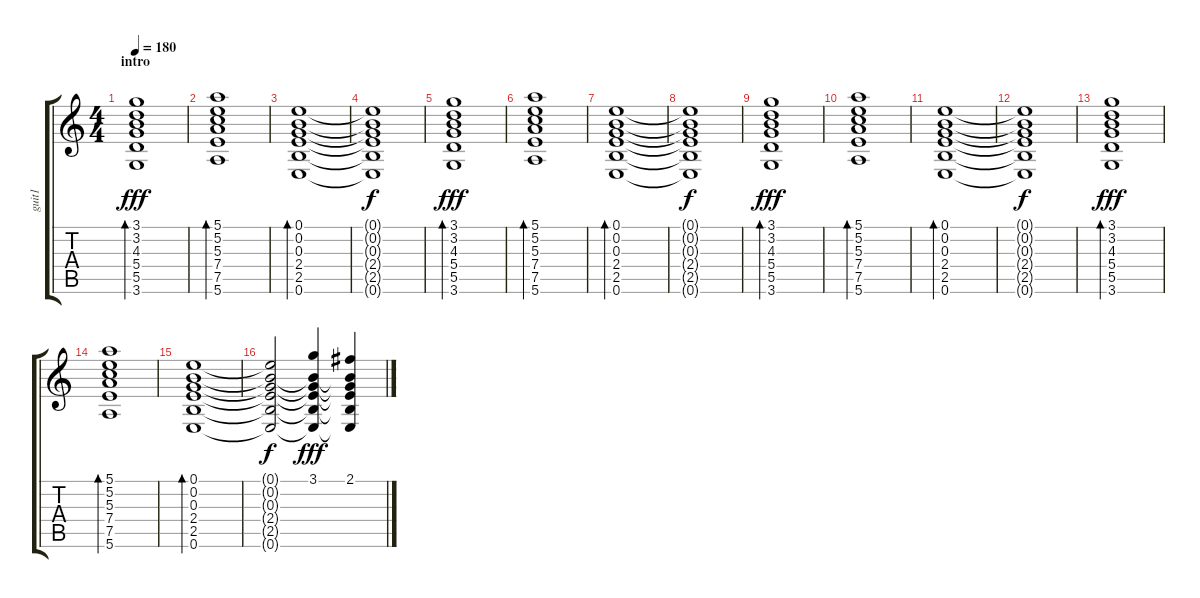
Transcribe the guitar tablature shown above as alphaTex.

\track ("guit1" "guit1") {instrument overdrivenguitar}
\staff {score tabs}
\tuning (E4 B3 G3 D3 A2 E2) {hide}
\ts (4 4)
\section ("" "intro")
\tempo 180
\clef g2
\ks c
(3.1 3.2 4.3 5.4 5.5 3.6).1{bd 240 dy fff instrument acousticguitarnylon} |
(5.1 5.2 5.3 7.4 7.5 5.6).1{bd 240} |
(0.1 0.2 0.3 2.4 2.5 0.6).1{bd 240} |
(0.1{t} 0.2{t} 0.3{t} 2.4{t} 2.5{t} 0.6{t}).1{dy f} |
(3.1 3.2 4.3 5.4 5.5 3.6).1{bd 240 dy fff} |
(5.1 5.2 5.3 7.4 7.5 5.6).1{bd 240} |
(0.1 0.2 0.3 2.4 2.5 0.6).1{bd 240} |
(0.1{t} 0.2{t} 0.3{t} 2.4{t} 2.5{t} 0.6{t}).1{dy f} |
(3.1 3.2 4.3 5.4 5.5 3.6).1{bd 240 dy fff} |
(5.1 5.2 5.3 7.4 7.5 5.6).1{bd 240} |
(0.1 0.2 0.3 2.4 2.5 0.6).1{bd 240} |
(0.1{t} 0.2{t} 0.3{t} 2.4{t} 2.5{t} 0.6{t}).1{dy f} |
(3.1 3.2 4.3 5.4 5.5 3.6).1{bd 240 dy fff} |
(5.1 5.2 5.3 7.4 7.5 5.6).1{bd 240} |
(0.1 0.2 0.3 2.4 2.5 0.6).1{bd 240} |
(0.1{t} 0.2{t} 0.3{t} 2.4{t} 2.5{t} 0.6{t}).2{dy f} (3.1 0.2{t} 0.3{t} 2.4{t} 2.5{t} 0.6{t}).4{dy fff} (2.1 0.2{t} 0.3{t} 2.4{t} 2.5{t} 0.6{t}).4
